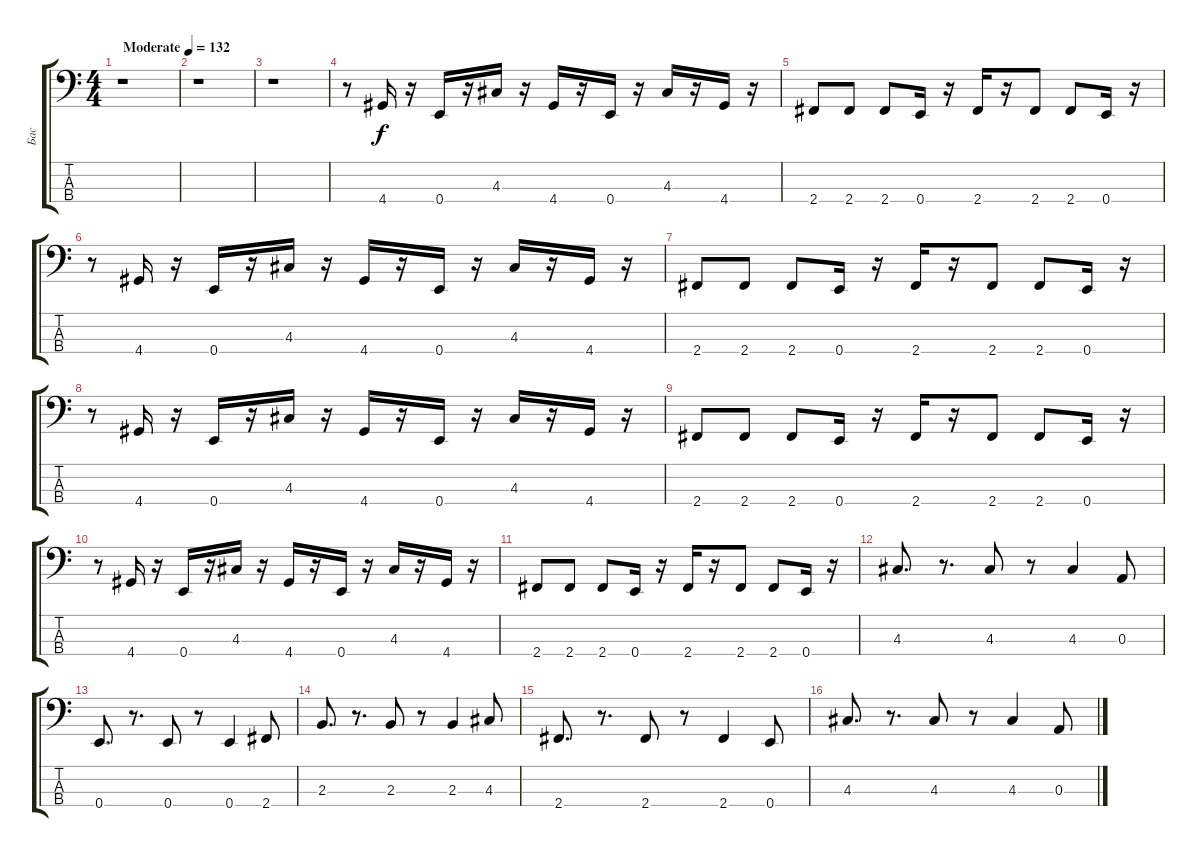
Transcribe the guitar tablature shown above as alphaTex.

\track ("Бас" "Бас") {instrument electricbassfinger}
\staff {score tabs}
\tuning (G2 D2 A1 E1) {hide}
\ts (4 4)
\tempo (132 "Moderate")
\clef f4
\ks c
r.1{dy f instrument electricbassfinger} |
r.1 |
r.1 |
r.8 4.4.16 r.16 0.4.16 r.16 4.3.16 r.16 4.4.16 r.16 0.4.16 r.16 4.3.16 r.16 4.4.16 r.16 |
2.4.8 2.4.8 2.4.8 0.4.16 r.16 2.4.16 r.16 2.4.8 2.4.8 0.4.16 r.16 |
r.8 4.4.16 r.16 0.4.16 r.16 4.3.16 r.16 4.4.16 r.16 0.4.16 r.16 4.3.16 r.16 4.4.16 r.16 |
2.4.8 2.4.8 2.4.8 0.4.16 r.16 2.4.16 r.16 2.4.8 2.4.8 0.4.16 r.16 |
r.8 4.4.16 r.16 0.4.16 r.16 4.3.16 r.16 4.4.16 r.16 0.4.16 r.16 4.3.16 r.16 4.4.16 r.16 |
2.4.8 2.4.8 2.4.8 0.4.16 r.16 2.4.16 r.16 2.4.8 2.4.8 0.4.16 r.16 |
r.8 4.4.16 r.16 0.4.16 r.16 4.3.16 r.16 4.4.16 r.16 0.4.16 r.16 4.3.16 r.16 4.4.16 r.16 |
2.4.8 2.4.8 2.4.8 0.4.16 r.16 2.4.16 r.16 2.4.8 2.4.8 0.4.16 r.16 |
4.3.8{d} r.8{d} 4.3.8 r.8 4.3.4 0.3.8 |
0.4.8{d} r.8{d} 0.4.8 r.8 0.4.4 2.4.8 |
2.3.8{d} r.8{d} 2.3.8 r.8 2.3.4 4.3.8 |
2.4.8{d} r.8{d} 2.4.8 r.8 2.4.4 0.4.8 |
4.3.8{d} r.8{d} 4.3.8 r.8 4.3.4 0.3.8
